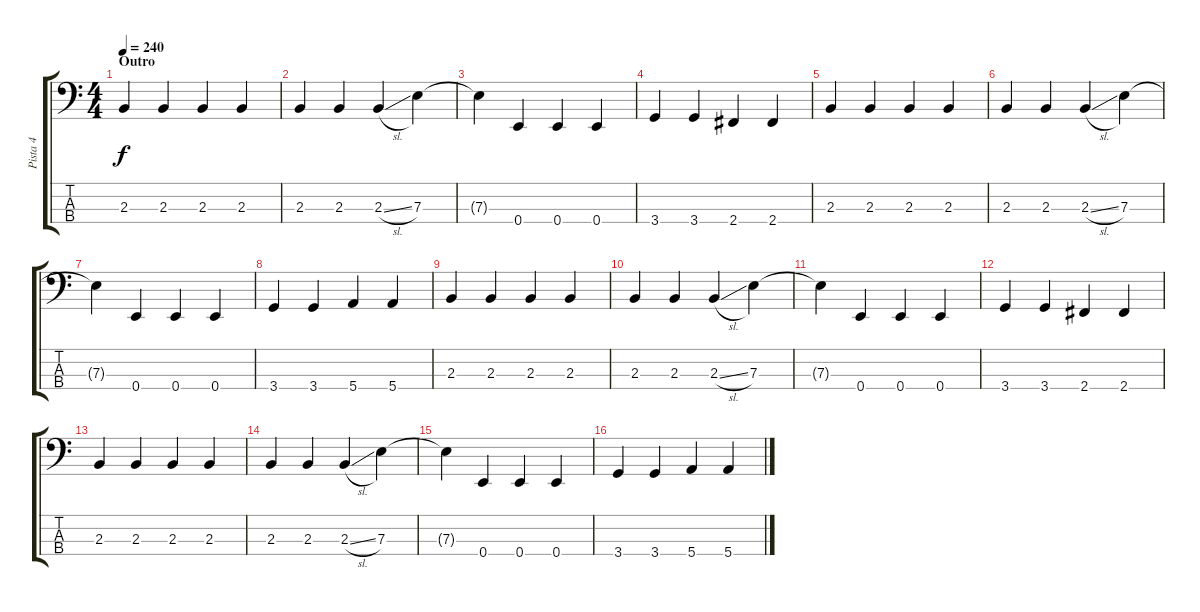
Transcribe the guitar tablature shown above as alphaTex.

\track ("Pista 4" "Pista 4") {instrument electricbassfinger}
\staff {score tabs}
\tuning (G2 D2 A1 E1) {hide}
\ts (4 4)
\section ("" "Outro")
\tempo 240
\clef f4
\ks c
2.3.4{dy f} 2.3.4 2.3.4 2.3.4 |
2.3.4 2.3.4 2.3{sl}.4 7.3.4 |
7.3{t}.4 0.4.4 0.4.4 0.4.4 |
3.4.4 3.4.4 2.4.4 2.4.4 |
2.3.4 2.3.4 2.3.4 2.3.4 |
2.3.4 2.3.4 2.3{sl}.4 7.3.4 |
7.3{t}.4 0.4.4 0.4.4 0.4.4 |
3.4.4 3.4.4 5.4.4 5.4.4 |
2.3.4 2.3.4 2.3.4 2.3.4 |
2.3.4 2.3.4 2.3{sl}.4 7.3.4 |
7.3{t}.4 0.4.4 0.4.4 0.4.4 |
3.4.4 3.4.4 2.4.4 2.4.4 |
2.3.4 2.3.4 2.3.4 2.3.4 |
2.3.4 2.3.4 2.3{sl}.4 7.3.4 |
7.3{t}.4 0.4.4 0.4.4 0.4.4 |
3.4.4 3.4.4 5.4.4 5.4.4
